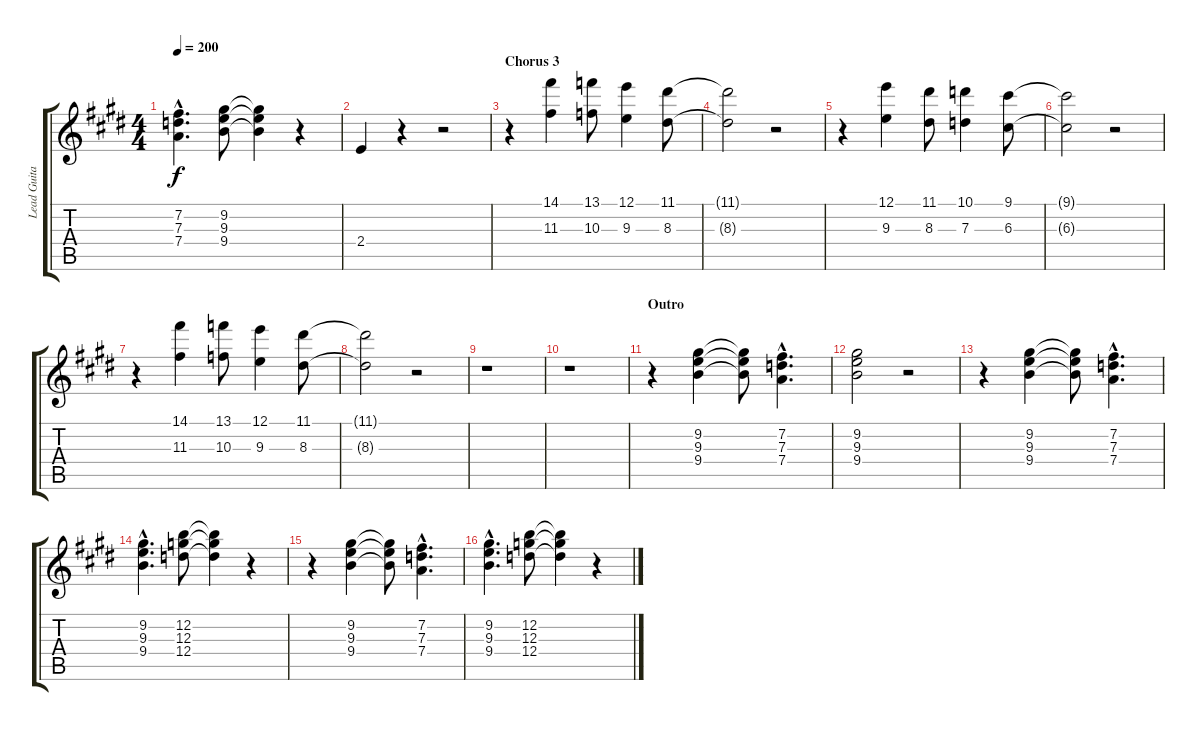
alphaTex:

\track ("Lead Guitar" "Lead Guita") {instrument overdrivenguitar}
\staff {score tabs}
\tuning (E4 B3 G3 D3 A2 E2) {hide}
\ts (4 4)
\tempo 200
\clef g2
\ks e
(7.2{hac} 7.3{hac} 7.4{hac}).4{d dy f} (9.2 9.3 9.4).8 (9.2{t} 9.3{t} 9.4{t}).4 r.4 |
2.4.4 r.4 r.2 |
\section ("" "Chorus 3")
r.4{volume 13} (14.1 11.3).4 (13.1 10.3).8 (12.1 9.3).4 (11.1 8.3).8 |
(11.1{t} 8.3{t}).2 r.2 |
r.4 (12.1 9.3).4 (11.1 8.3).8 (10.1 7.3).4 (9.1 6.3).8 |
(9.1{t} 6.3{t}).2 r.2 |
r.4 (14.1 11.3).4 (13.1 10.3).8 (12.1 9.3).4 (11.1 8.3).8 |
(11.1{t} 8.3{t}).2 r.2 |
r.1 |
r.1 |
\section ("" "Outro")
r.4 (9.2 9.3 9.4).4 (9.2{t} 9.3{t} 9.4{t}).8 (7.2{hac} 7.3{hac} 7.4{hac}).4{d} |
(9.2 9.3 9.4).2 r.2 |
r.4 (9.2 9.3 9.4).4 (9.2{t} 9.3{t} 9.4{t}).8 (7.2{hac} 7.3{hac} 7.4{hac}).4{d} |
(9.2{hac} 9.3{hac} 9.4{hac}).4{d} (12.2 12.3 12.4).8 (12.2{t} 12.3{t} 12.4{t}).4 r.4 |
r.4 (9.2 9.3 9.4).4 (9.2{t} 9.3{t} 9.4{t}).8 (7.2{hac} 7.3{hac} 7.4{hac}).4{d} |
(9.2{hac} 9.3{hac} 9.4{hac}).4{d} (12.2 12.3 12.4).8 (12.2{t} 12.3{t} 12.4{t}).4 r.4
